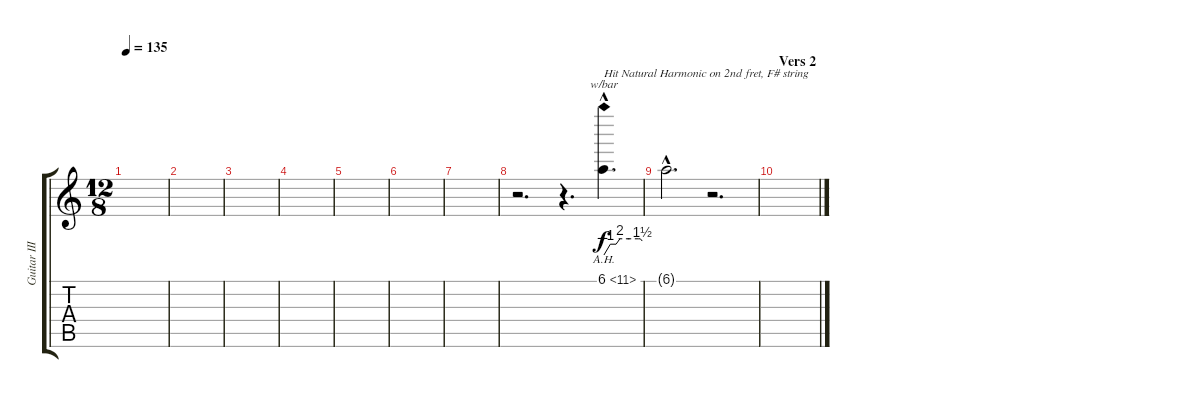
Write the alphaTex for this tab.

\track ("Guitar III - Chris Risola" "Guitar III") {instrument overdrivenguitar}
\staff {score tabs}
\tuning (Eb4 Bb3 Gb3 Db3 Ab2 Eb2) {hide}
\ts (12 8)
\tempo 135
\clef g2
\ks c
|
|
|
|
|
|
|
r.2{d} r.4{d} 6.1{ah 5 hac}.4{d tbe (custom default 0 0 10 4 19 4 25 8 40 8 54 8 57 8 60 6) txt "Hit Natural Harmonic on 2nd fret, F# string" dy f} |
6.1{hac t}.2{d} r.2{d} |
\section ("" "Vers 2")
